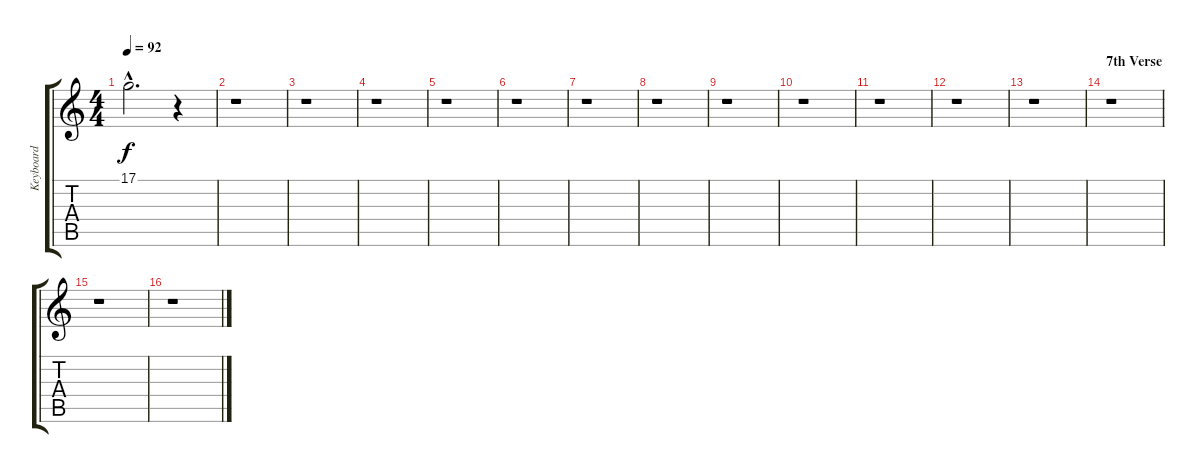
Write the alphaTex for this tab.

\track ("Keyboard" "Keyboard") {instrument pad4choir}
\staff {score tabs}
\tuning (D4 A3 F3 C3 G2 D2) {hide}
\ts (4 4)
\tempo 92
\clef g2
\ks c
17.1{hac}.2{d dy f} r.4 |
r.1 |
r.1 |
r.1 |
r.1 |
r.1 |
r.1 |
r.1 |
r.1 |
r.1 |
r.1 |
r.1 |
r.1 |
\section ("" "7th Verse")
r.1 |
r.1 |
r.1
